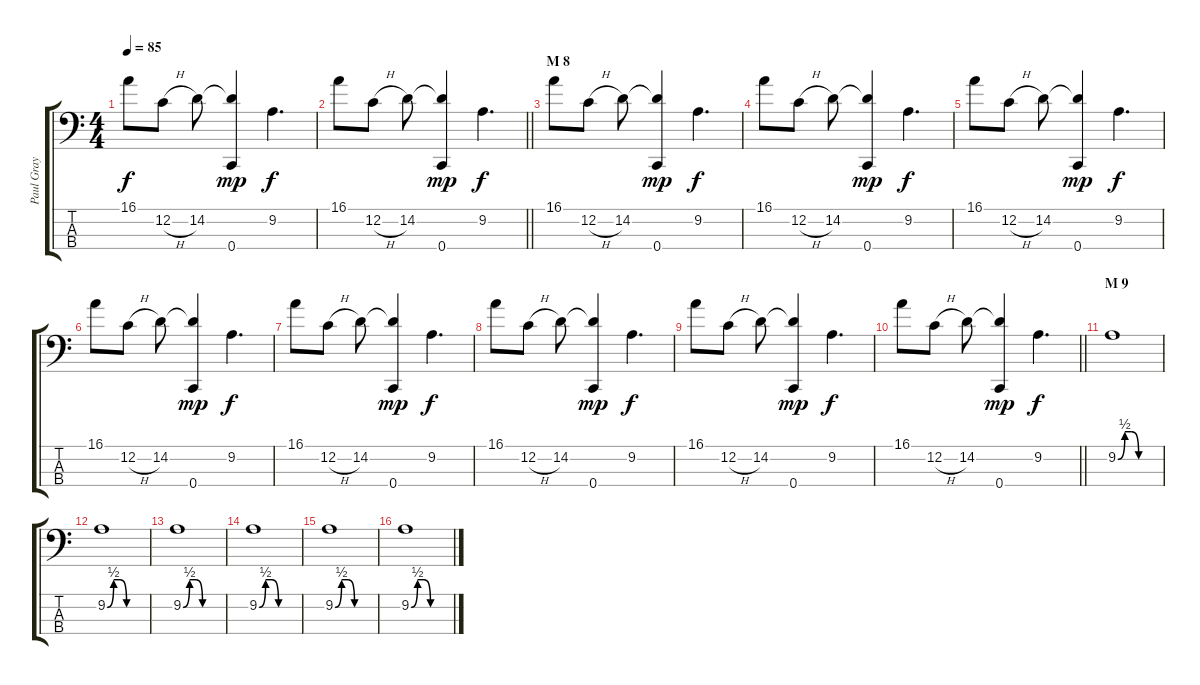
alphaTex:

\track ("Paul Gray" "Paul Gray") {instrument electricbasspick}
\staff {score tabs}
\tuning (F2 C2 G1 C1) {hide}
\ts (4 4)
\tempo 85
\clef f4
\ks c
16.1.8{dy f} 12.2{h}.8 14.2.8 (14.2{t} 0.4).4{dy mp} 9.2.4{d dy f} |
\barLineRight lightlight
16.1.8 12.2{h}.8 14.2.8 (14.2{t} 0.4).4{dy mp} 9.2.4{d dy f} |
\section ("" "M 8")
16.1.8 12.2{h}.8 14.2.8 (14.2{t} 0.4).4{dy mp} 9.2.4{d dy f} |
16.1.8 12.2{h}.8 14.2.8 (14.2{t} 0.4).4{dy mp} 9.2.4{d dy f} |
16.1.8 12.2{h}.8 14.2.8 (14.2{t} 0.4).4{dy mp} 9.2.4{d dy f} |
16.1.8 12.2{h}.8 14.2.8 (14.2{t} 0.4).4{dy mp} 9.2.4{d dy f} |
16.1.8 12.2{h}.8 14.2.8 (14.2{t} 0.4).4{dy mp} 9.2.4{d dy f} |
16.1.8 12.2{h}.8 14.2.8 (14.2{t} 0.4).4{dy mp} 9.2.4{d dy f} |
16.1.8 12.2{h}.8 14.2.8 (14.2{t} 0.4).4{dy mp} 9.2.4{d dy f} |
\barLineRight lightlight
16.1.8 12.2{h}.8 14.2.8 (14.2{t} 0.4).4{dy mp} 9.2.4{d dy f} |
\section ("" "M 9")
9.2{be (custom 0 0 10 2 20 2 30 0 60 0)}.1 |
9.2{be (custom 0 0 10 2 20 2 30 0 60 0)}.1 |
9.2{be (custom 0 0 10 2 20 2 30 0 60 0)}.1 |
9.2{be (custom 0 0 10 2 20 2 30 0 60 0)}.1 |
9.2{be (custom 0 0 10 2 20 2 30 0 60 0)}.1 |
9.2{be (custom 0 0 10 2 20 2 30 0 60 0)}.1
